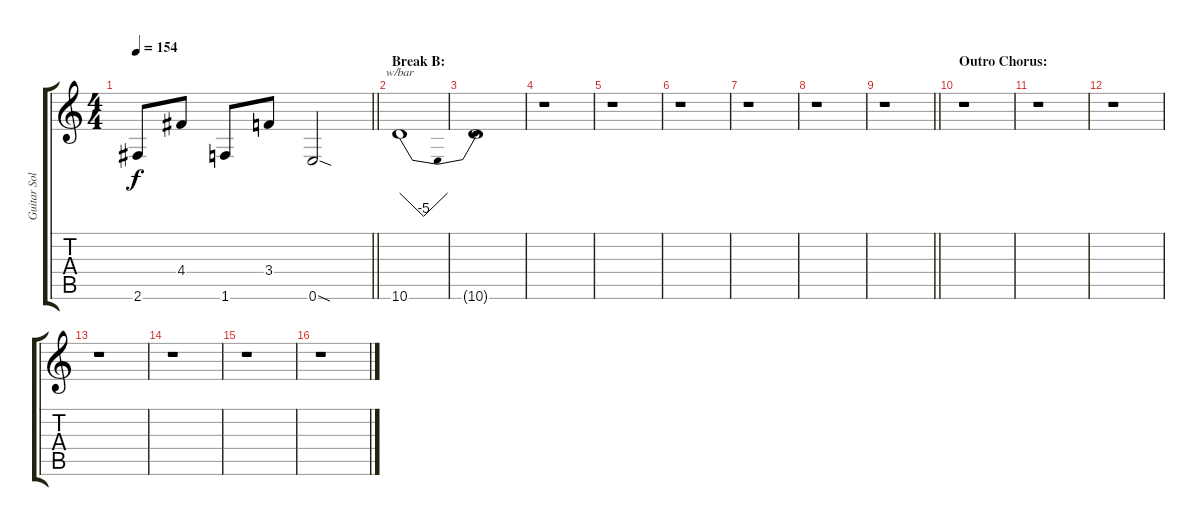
\track ("Guitar Solo's" "Guitar Sol") {instrument distortionguitar}
\staff {score tabs}
\tuning (E4 B3 G3 D3 A2 E2) {hide}
\ts (4 4)
\tempo 154
\clef g2
\barLineRight lightlight
\ks c
2.6.8{dy f} 4.4.8 1.6.8 3.4.8 0.6{sod}.2 |
\section ("" "Break B:")
10.6.1{tbe (dip default 0 0 30 -20 60 0)} |
10.6{t}.1 |
r.1 |
r.1 |
r.1 |
r.1 |
r.1 |
\barLineRight lightlight
r.1 |
\section ("" "Outro Chorus:")
r.1 |
r.1 |
r.1 |
r.1 |
r.1 |
r.1 |
r.1
